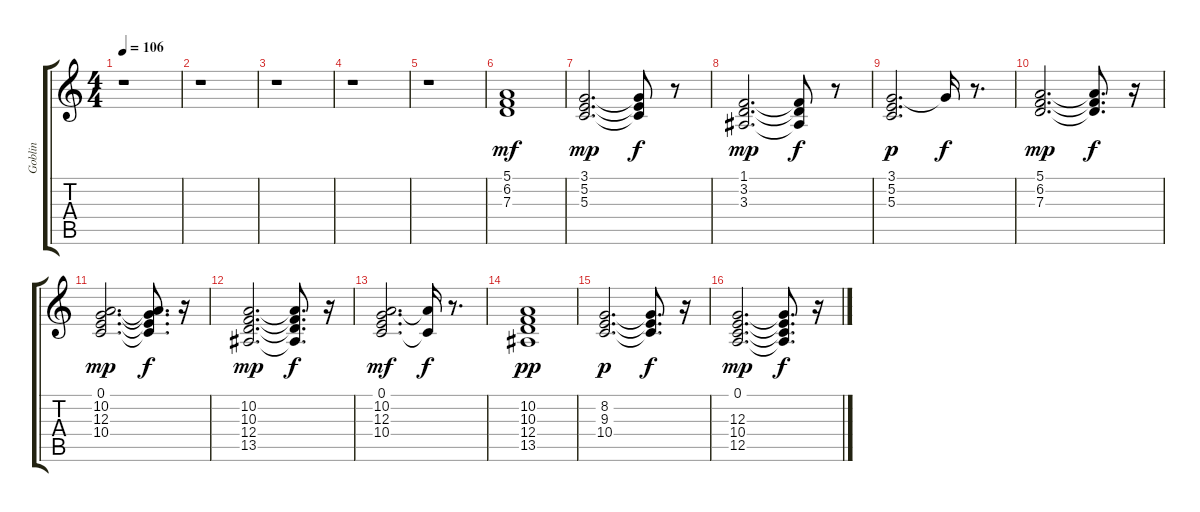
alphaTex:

\track ("Goblin" "Goblin") {instrument fx6goblins}
\staff {score tabs}
\tuning (E4 B3 G3 D3 A2 E2) {hide}
\ts (4 4)
\tempo 106
\clef g2
\ks c
r.1{dy mf} |
r.1 |
r.1 |
r.1 |
r.1 |
(5.1 6.2 7.3).1 |
(3.1 5.2 5.3).2{d dy mp} (3.1{t} 5.2{t} 5.3{t}).8{dy f} r.8 |
(1.1 3.2 3.3).2{d dy mp} (1.1{t} 3.2{t} 3.3{t}).8{dy f} r.8 |
(3.1 5.2 5.3).2{d dy p} 3.1{t}.16{dy f} r.8{d} |
(5.1 6.2 7.3).2{d dy mp} (5.1{t} 6.2{t} 7.3{t}).8{d dy f} r.16 |
(0.1 10.2 12.3 10.4).2{d dy mp} (0.1{t} 10.2{t} 12.3{t} 10.4{t}).8{d dy f} r.16 |
(10.2 10.3 12.4 13.5).2{d dy mp} (10.2{t} 10.3{t} 12.4{t} 13.5{t}).8{d dy f} r.16 |
(0.1 10.2 12.3 10.4).2{d dy mf} (10.2{t} 10.4{t}).16{dy f} r.8{d} |
(10.2 10.3 12.4 13.5).1{dy pp} |
(8.2 9.3 10.4).2{d dy p} (8.2{t} 9.3{t} 10.4{t}).8{d dy f} r.16 |
(0.1 12.3 10.4 12.5).2{d dy mp} (0.1{t} 12.3{t} 10.4{t} 12.5{t}).8{d dy f} r.16
